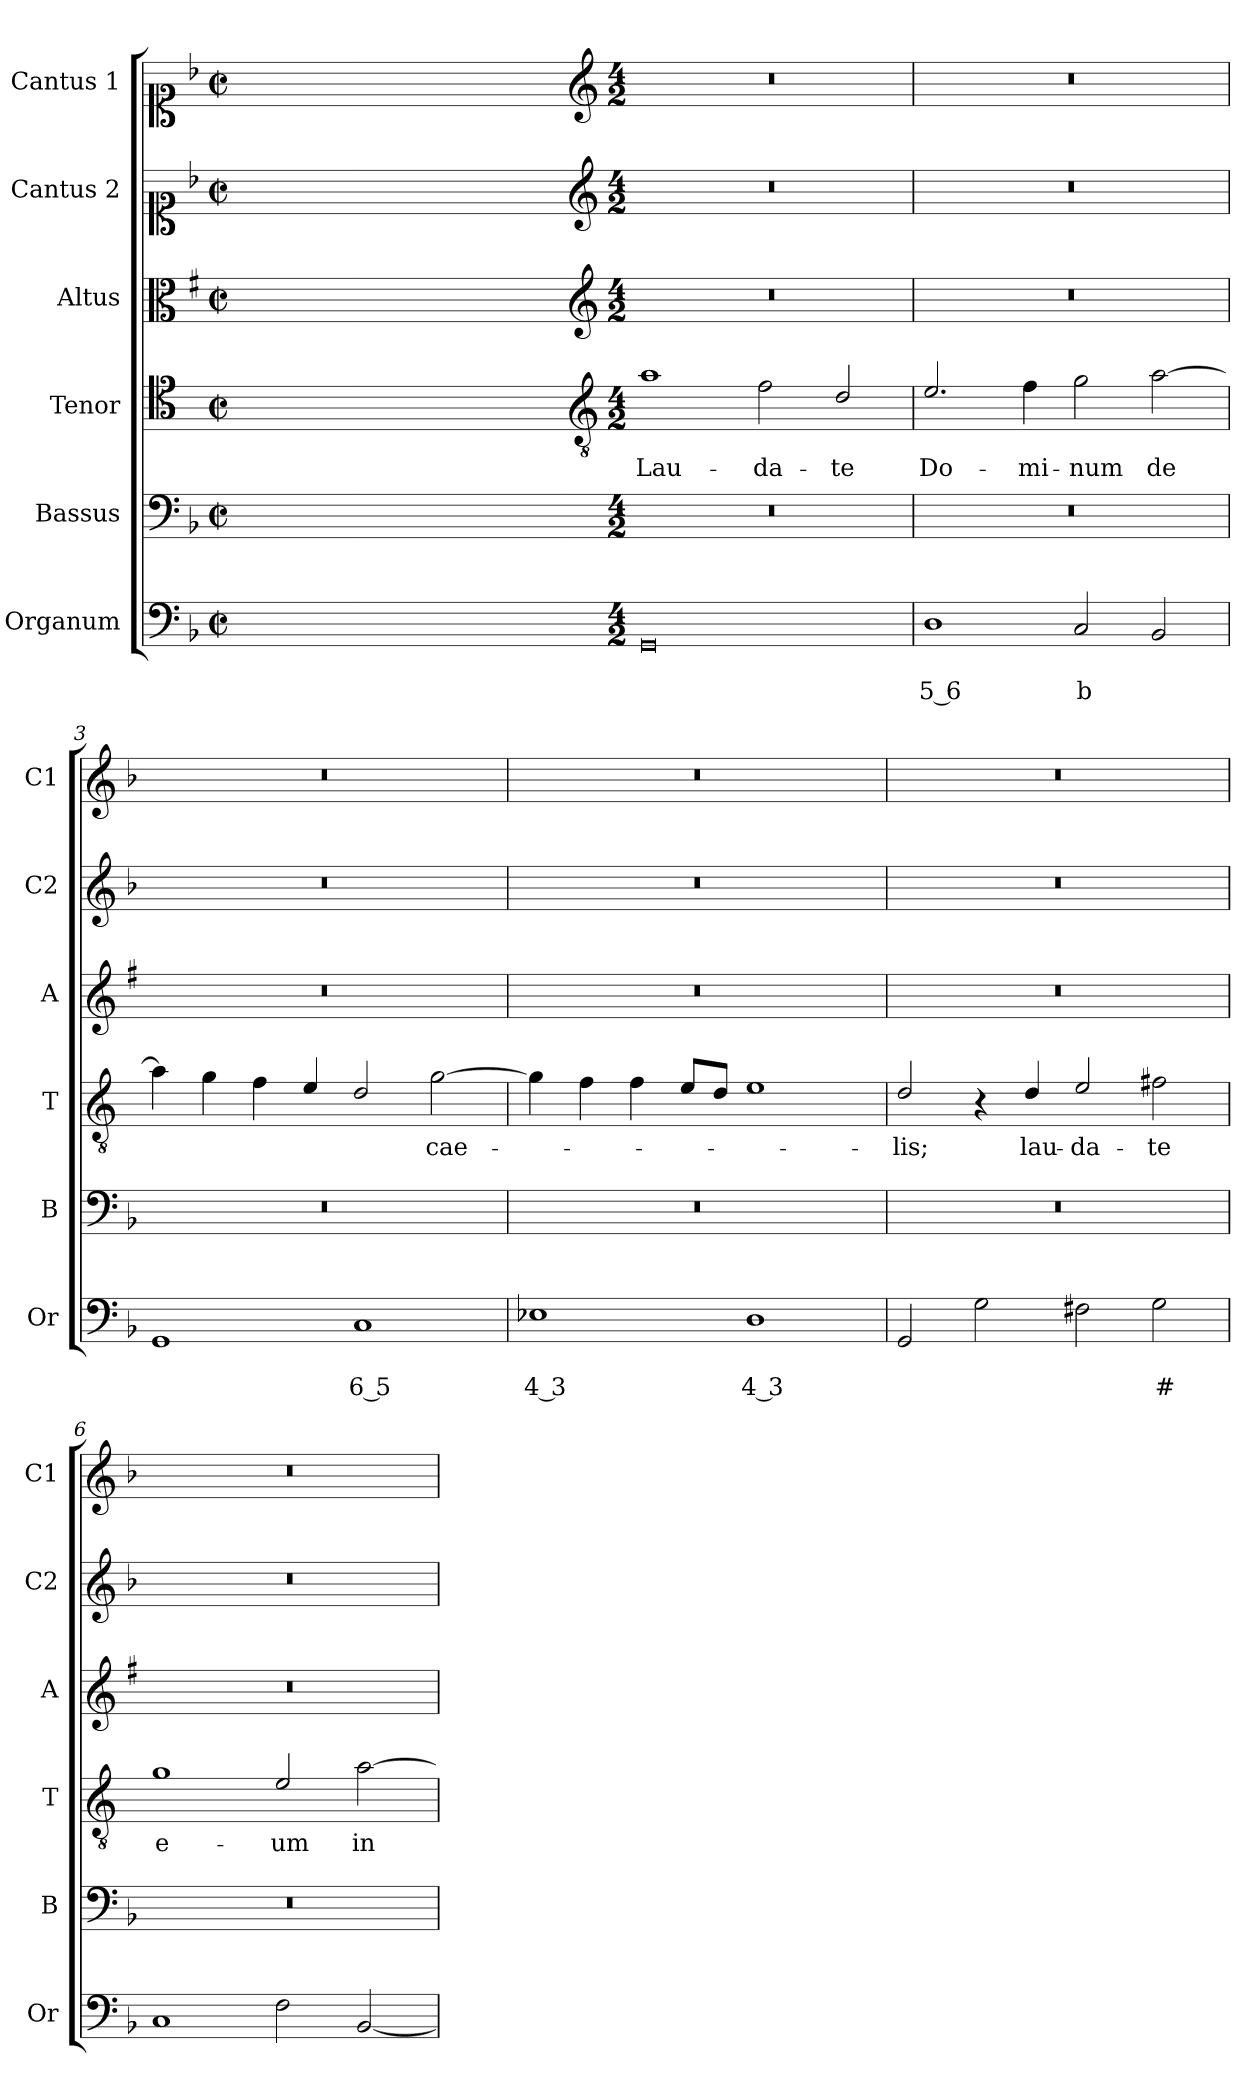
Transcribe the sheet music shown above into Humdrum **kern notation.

**kern	**text	**text	**kern	**kern	**text	**kern	**kern	**kern
*part6	*part6	*part6	*part5	*part4	*part4	*part3	*part2	*part1
*staff6	*staff6	*staff6	*staff5	*staff4	*staff4	*staff3	*staff2	*staff1
*I"Organum	*	*	*I"Bassus	*I"Tenor	*	*I"Altus	*I"Cantus 2	*I"Cantus 1
*I'Or	*	*	*I'B	*I'T	*	*I'A	*I'C2	*I'C1
*clefF4	*	*	*clefF4	*clefC4	*	*clefC3	*clefC1	*clefC1
*	*	*	*	*ITrd4c7	*	*ITrd1c2	*	*
*k[b-]	*	*	*k[b-]	*k[b-]	*	*k[b-]	*k[b-]	*k[b-]
*F:	*	*	*F:	*F:	*	*F:	*F:	*F:
*M2/2	*	*	*M2/2	*M2/2	*	*M2/2	*M2/2	*M2/2
*met(c|)	*	*	*met(c|)	*met(c|)	*	*met(c|)	*met(c|)	*met(c|)
=	=	=	=	=	=	=	=	=
1ryy	.	.	1ryy	1ryy	.	1ryy	1ryy	1ryy
=1X-	=1X-	=1X-	=1X-	=1X-	=1X-	=1X-	=1X-	=1X-
4ryy	.	.	4ryy	4ryy	.	4ryy	4ryy	4ryy
4ryy	.	.	4ryy	4ryy	.	4ryy	4ryy	4ryy
4ryy	.	.	4ryy	4ryy	.	4ryy	4ryy	4ryy
4ryy	.	.	4ryy	4ryy	.	4ryy	4ryy	4ryy
=1-	=1-	=1-	=1-	=1-	=1-	=1-	=1-	=1-
*	*	*	*	*clefGv2	*	*clefG2	*clefG2	*clefG2
*M4/2	*	*	*M4/2	*M4/2	*	*M4/2	*M4/2	*M4/2
!	!	!	!	!	!LO:LY:b	!	!	!
0GG	.	.	0r	1d	Lau-	0r	0r	0r
!	!	!	!	!	!LO:LY:b	!	!	!
.	.	.	.	2B-\	-da-	.	.	.
!	!	!	!	!	!LO:LY:b	!	!	!
.	.	.	.	2G/	-te	.	.	.
=2	=2	=2	=2	=2	=2	=2	=2	=2
!	!	!LO:LY:b	!	!	!LO:LY:b	!	!	!
1D	.	5 6	0r	2.A/	Do-	0r	0r	0r
!	!	!	!	!	!LO:LY:b	!	!	!
.	.	.	.	4B-\	-mi-	.	.	.
!	!	!LO:LY:b	!	!	!LO:LY:b	!	!	!
2C/	.	b	.	2c\	-num	.	.	.
!	!	!	!	!	!LO:LY:b	!	!	!
2BB-/	.	.	.	[2d\	de	.	.	.
=3	=3	=3	=3	=3	=3	=3	=3	=3
1GG	.	.	0r	4d\]	.	0r	0r	0r
.	.	.	.	4c\	.	.	.	.
.	.	.	.	4B-\	.	.	.	.
.	.	.	.	4A/	.	.	.	.
!	!	!LO:LY:b	!	!	!	!	!	!
1C	.	6 5	.	2G/	.	.	.	.
!	!	!	!	!	!LO:LY:b	!	!	!
.	.	.	.	[2c\	cae-	.	.	.
=4	=4	=4	=4	=4	=4	=4	=4	=4
!	!	!LO:LY:b	!	!	!	!	!	!
1E-X	.	4 3	0r	4c\]	.	0r	0r	0r
.	.	.	.	4B-\	.	.	.	.
.	.	.	.	4B-\	.	.	.	.
.	.	.	.	8A/L	.	.	.	.
.	.	.	.	8G/J	.	.	.	.
!	!	!LO:LY:b	!	!	!	!	!	!
1D	.	4 3	.	1A	.	.	.	.
!!LO:LB:g=z
=5	=5	=5	=5	=5	=5	=5	=5	=5
!	!	!	!	!	!LO:LY:b	!	!	!
2GG/	.	.	0r	2G/	-lis;	0r	0r	0r
2G\	.	.	.	4r	.	.	.	.
!	!	!	!	!	!LO:LY:b	!	!	!
.	.	.	.	4G/	lau-	.	.	.
!	!	!	!	!	!LO:LY:b	!	!	!
2F#X\	.	.	.	2A/	-da-	.	.	.
!	!	!LO:LY:b	!	!	!LO:LY:b	!	!	!
2G\	.	#	.	2Bn\	-te	.	.	.
=6	=6	=6	=6	=6	=6	=6	=6	=6
!	!	!	!	!	!LO:LY:b	!	!	!
1C	.	.	0r	1c	e-	0r	0r	0r
!	!	!	!	!	!LO:LY:b	!	!	!
2F\	.	.	.	2A/	-um	.	.	.
!	!	!	!	!	!LO:LY:b	!	!	!
[2BB-/	.	.	.	[2d\	in	.	.	.
=	=	=	=	=	=	=	=	=
*-	*-	*-	*-	*-	*-	*-	*-	*-
